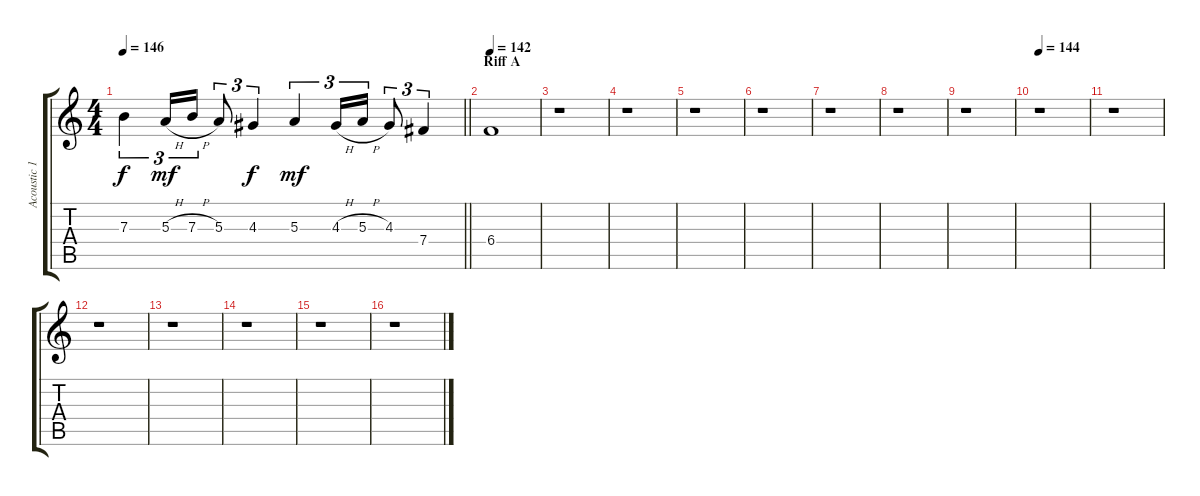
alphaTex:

\track ("Acoustic 1 " "Acoustic 1") {instrument acousticguitarnylon}
\staff {score tabs}
\tuning (Db4 Ab3 E3 B2 Gb2 Db2) {hide}
\ts (4 4)
\tempo 146
\clef g2
\barLineRight lightlight
\ks c
7.3.4{tu (3 2) dy f} 5.3{h}.16{tu (3 2) dy mf} 7.3{h}.16{tu (3 2)} 5.3.8{tu (3 2)} 4.3.4{tu (3 2) dy f} 5.3.4{tu (3 2) dy mf} 4.3{h}.16{tu (3 2)} 5.3{h}.16{tu (3 2)} 4.3.8{tu (3 2)} 7.4.4{tu (3 2)} |
\section ("" "Riff A")
\tempo 142
6.4.1 |
r.1 |
r.1 |
r.1 |
r.1 |
r.1 |
r.1 |
r.1 |
\tempo 144
r.1 |
r.1 |
r.1 |
r.1 |
r.1 |
r.1 |
r.1
